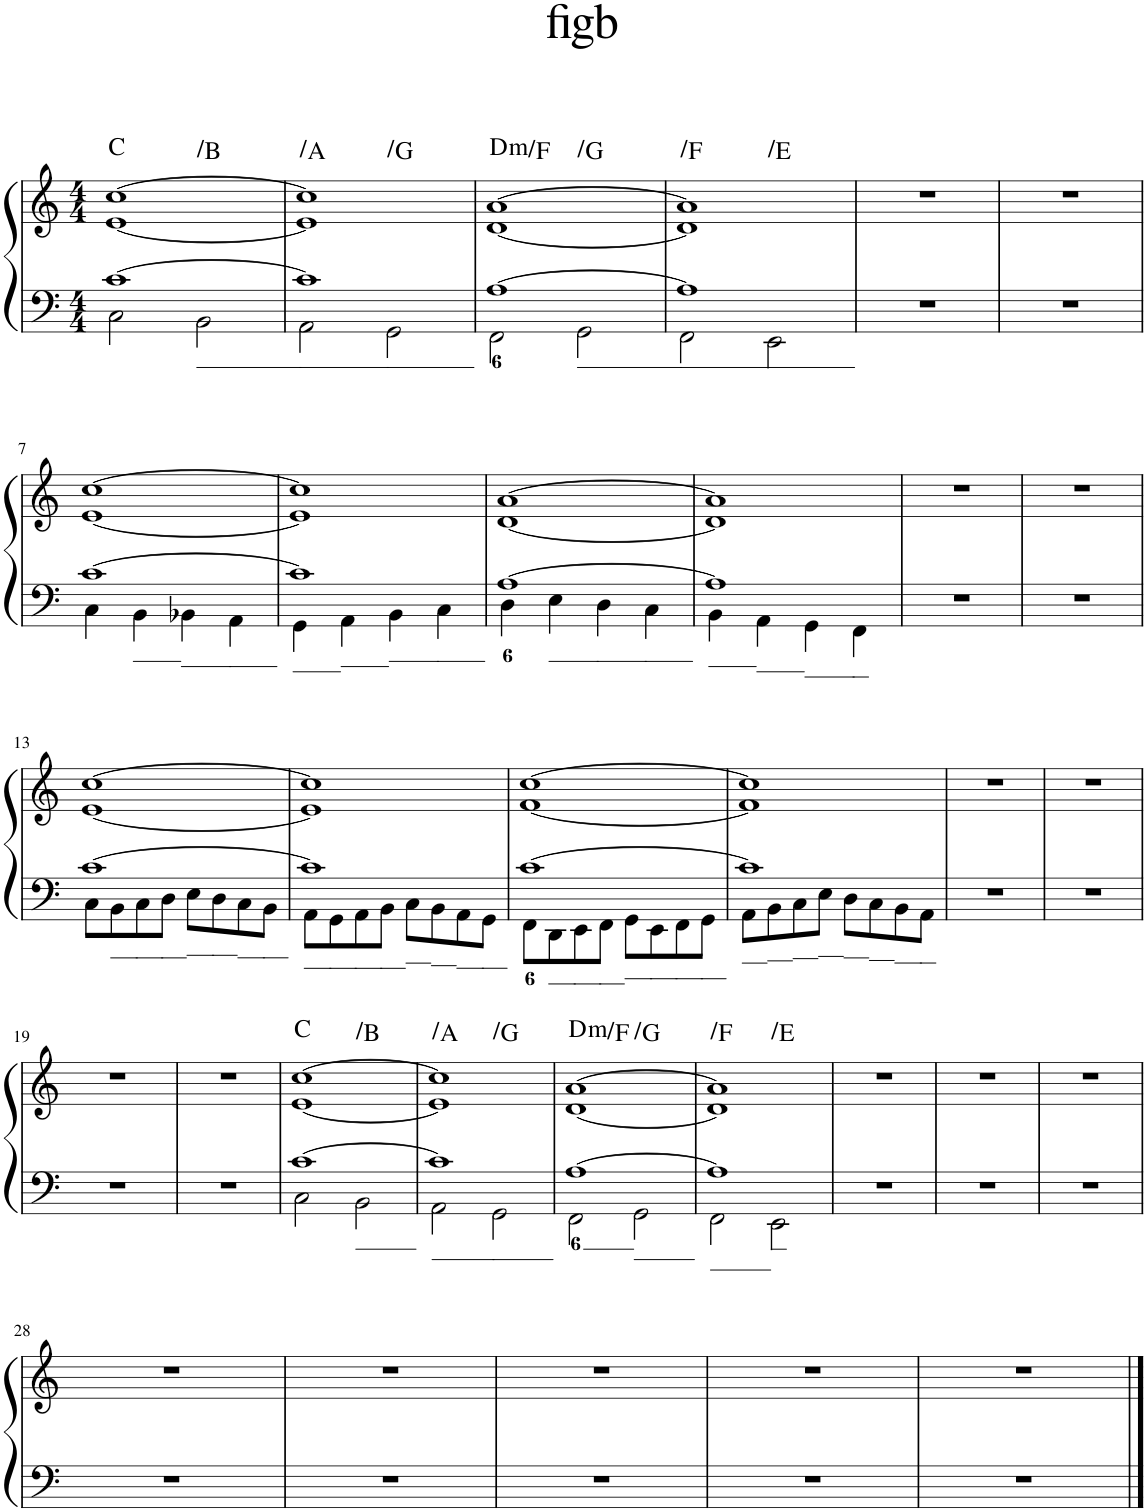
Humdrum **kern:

**kern	**kern	**harte
*part1	*part1	*part1
*staff2	*staff1	*
*I"Piano	*	*
*I'Pno.	*	*
*clefF4	*clefG2	*
*k[]	*k[]	*
*M4/4	*M4/4	*
=1	=1	=1
*^	*^	*
!	!	!	!	!LO:H:n=2:kt=N.C.
[1c	2C\	[1cc	[1e	C:maj N
.	2BB\	.	.	.
=2	=2	=2	=2	=2
!	!	!	!	!LO:H:n=1:kt=N.C.
!	!	!	!	!LO:H:n=2:kt=N.C.
1c]	2AA\	1cc]	1e]	N N
.	2GG\	.	.	.
=3	=3	=3	=3	=3
!	!	!	!	!LO:H:n=1:kt=m
!	!	!	!	!LO:H:n=2:kt=N.C.
[1A	2FF\	[1a	[1d	D:min/b3 N
.	2GG\	.	.	.
=4	=4	=4	=4	=4
!	!	!	!	!LO:H:n=1:kt=N.C.
!	!	!	!	!LO:H:n=2:kt=N.C.
1A]	2FF\	1a]	1d]	N N
.	2EE\	.	.	.
*v	*v	*	*	*
*	*v	*v	*
=5	=5	=5
1r	1r	.
=6	=6	=6
1r	1r	.
!!LO:LB:g=z
=7	=7	=7
*^	*^	*
[1c	4C\	[1cc	[1e	.
.	4BB\	.	.	.
.	4BB-X\	.	.	.
.	4AA\	.	.	.
=8	=8	=8	=8	=8
1c]	4GG\	1cc]	1e]	.
.	4AA\	.	.	.
.	4BB\	.	.	.
.	4C\	.	.	.
=9	=9	=9	=9	=9
[1A	4D\	[1a	[1d	.
.	4E\	.	.	.
.	4D\	.	.	.
.	4C\	.	.	.
=10	=10	=10	=10	=10
1A]	4BB\	1a]	1d]	.
.	4AA\	.	.	.
.	4GG\	.	.	.
.	4FF\	.	.	.
*v	*v	*	*	*
*	*v	*v	*
=11	=11	=11
1r	1r	.
=12	=12	=12
1r	1r	.
!!LO:LB:g=z
=13	=13	=13
*^	*^	*
[1c	8C\L	[1cc	[1e	.
.	8BB\	.	.	.
.	8C\	.	.	.
.	8D\J	.	.	.
.	8E\L	.	.	.
.	8D\	.	.	.
.	8C\	.	.	.
.	8BB\J	.	.	.
=14	=14	=14	=14	=14
1c]	8AA\L	1cc]	1e]	.
.	8GG\	.	.	.
.	8AA\	.	.	.
.	8BB\J	.	.	.
.	8C\L	.	.	.
.	8BB\	.	.	.
.	8AA\	.	.	.
.	8GG\J	.	.	.
=15	=15	=15	=15	=15
[1c	8FF\L	[1cc	[1f	.
.	8DD\	.	.	.
.	8EE\	.	.	.
.	8FF\J	.	.	.
.	8GG\L	.	.	.
.	8EE\	.	.	.
.	8FF\	.	.	.
.	8GG\J	.	.	.
=16	=16	=16	=16	=16
1c]	8AA\L	1cc]	1f]	.
.	8BB\	.	.	.
.	8C\	.	.	.
.	8E\J	.	.	.
.	8D\L	.	.	.
.	8C\	.	.	.
.	8BB\	.	.	.
.	8AA\J	.	.	.
*v	*v	*	*	*
*	*v	*v	*
=17	=17	=17
1r	1r	.
=18	=18	=18
1r	1r	.
!!LO:LB:g=z
=19	=19	=19
1r	1r	.
=20	=20	=20
1r	1r	.
=21	=21	=21
*^	*^	*
!	!	!	!	!LO:H:n=2:kt=N.C.
[1c	2C\	[1cc	[1e	C:maj N
.	2BB\	.	.	.
=22	=22	=22	=22	=22
!	!	!	!	!LO:H:n=1:kt=N.C.
!	!	!	!	!LO:H:n=2:kt=N.C.
1c]	2AA\	1cc]	1e]	N N
.	2GG\	.	.	.
=23	=23	=23	=23	=23
!	!	!	!	!LO:H:n=1:kt=m
!	!	!	!	!LO:H:n=2:kt=N.C.
[1A	2FF\	[1a	[1d	D:min/b3 N
.	2GG\	.	.	.
=24	=24	=24	=24	=24
!	!	!	!	!LO:H:n=1:kt=N.C.
!	!	!	!	!LO:H:n=2:kt=N.C.
1A]	2FF\	1a]	1d]	N N
.	2EE\	.	.	.
*v	*v	*	*	*
*	*v	*v	*
=25	=25	=25
1r	1r	.
=26	=26	=26
1r	1r	.
=27	=27	=27
1r	1r	.
!!LO:LB:g=z
=28	=28	=28
1r	1r	.
=29	=29	=29
1r	1r	.
=30	=30	=30
1r	1r	.
=31	=31	=31
1r	1r	.
=32	=32	=32
1r	1r	.
==	==	==
*-	*-	*-
